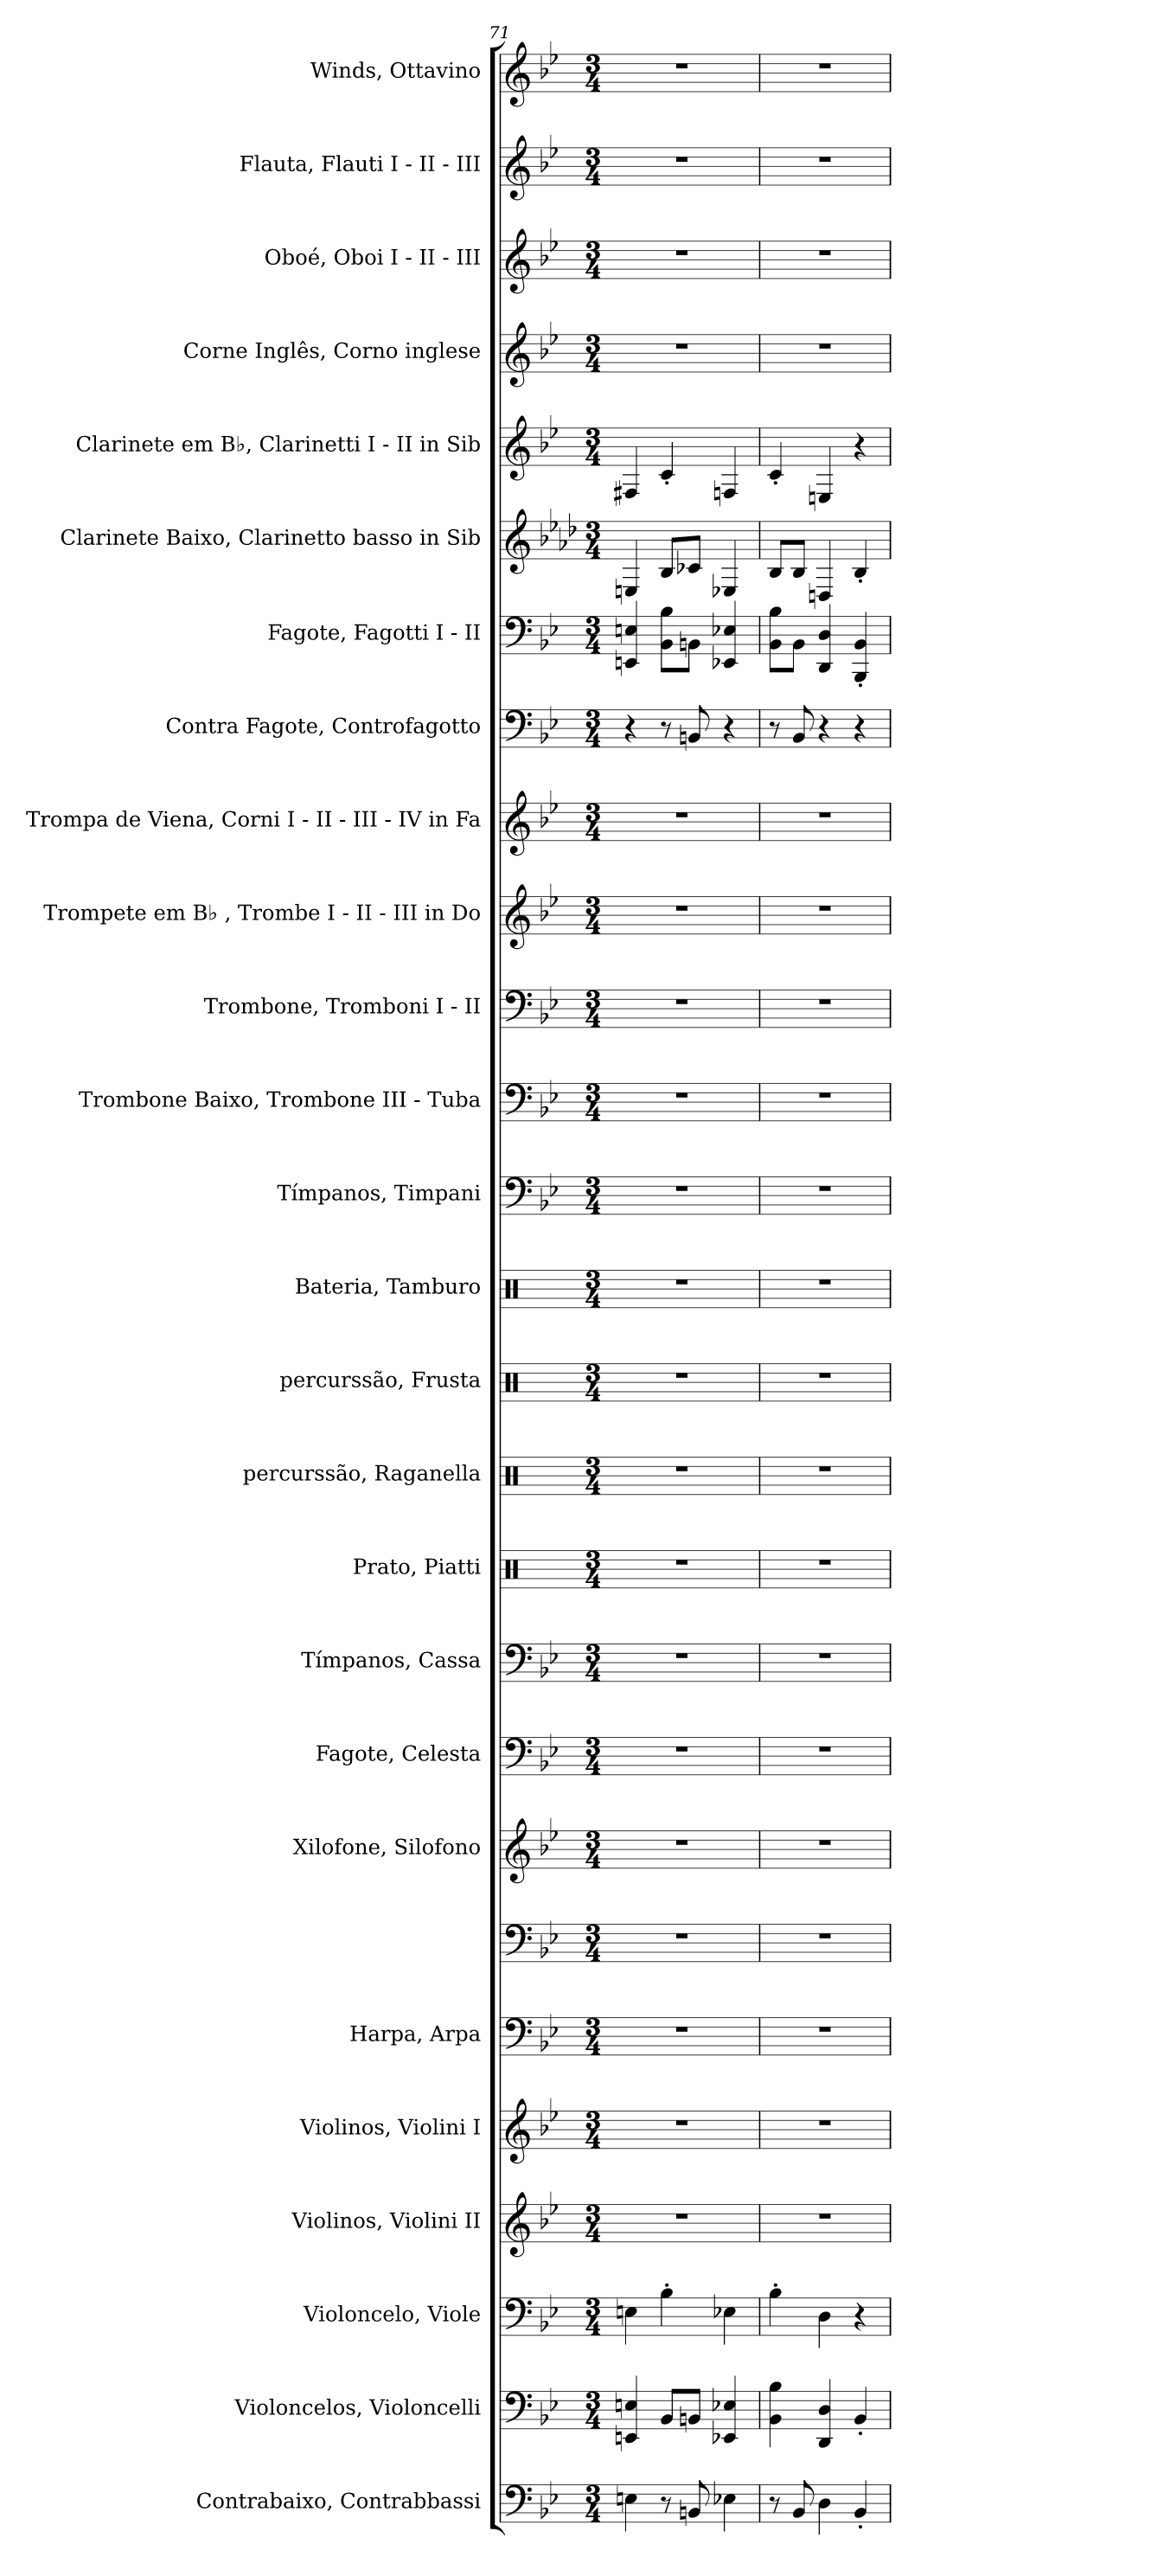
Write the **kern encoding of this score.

**kern	**kern	**kern	**kern	**kern	**kern	**kern	**kern	**kern	**kern	**kern	**kern	**kern	**kern	**kern	**kern	**kern	**kern	**kern	**kern	**kern	**kern	**kern	**kern	**kern	**kern	**kern
*part26	*part25	*part24	*part23	*part22	*part21	*part21	*part20	*part19	*part18	*part17	*part16	*part15	*part14	*part13	*part12	*part11	*part10	*part9	*part8	*part7	*part6	*part5	*part4	*part3	*part2	*part1
*staff27	*staff26	*staff25	*staff24	*staff23	*staff22	*staff21	*staff20	*staff19	*staff18	*staff17	*staff16	*staff15	*staff14	*staff13	*staff12	*staff11	*staff10	*staff9	*staff8	*staff7	*staff6	*staff5	*staff4	*staff3	*staff2	*staff1
*I"Contrabaixo, Contrabbassi	*I"Violoncelos, Violoncelli	*I"Violoncelo, Viole	*I"Violinos, Violini II	*I"Violinos, Violini I	*I"Harpa, Arpa	*	*I"Xilofone, Silofono	*I"Fagote, Celesta	*I"Tímpanos, Cassa	*I"Prato, Piatti	*I"percurssão, Raganella	*I"percurssão, Frusta	*I"Bateria, Tamburo	*I"Tímpanos, Timpani	*I"Trombone Baixo, Trombone III - Tuba	*I"Trombone, Tromboni I - II	*I"Trompete em B♭ , Trombe I - II - III in Do	*I"Trompa de Viena, Corni I - II - III - IV in Fa	*I"Contra Fagote, Controfagotto	*I"Fagote, Fagotti I - II	*I"Clarinete Baixo, Clarinetto basso in Sib	*I"Clarinete em B♭, Clarinetti I - II in Sib	*I"Corne Inglês, Corno inglese	*I"Oboé, Oboi I - II - III	*I"Flauta, Flauti I - II - III	*I"Winds, Ottavino
*I'Cb.	*I'Vcs.	*I'Vc.	*I'Vno.	*I'Vno.	*I'Hpa.	*	*I'Xil.	*I'Fg.	*	*I'Prt.	*I'Perc.	*I'Perc.	*	*I'Timp.	*I'Tbn. B.	*I'Tbn.	*I'Tp. B♭	*	*I'Ct. Fg.	*I'Fg.	*I'Cl. B.	*I'Cl. B♭	*I'C. I.	*I'Ob.	*I'Fl.	*I'Wi.
*clefF4	*clefF4	*clefF4	*clefG2	*clefG2	*clefF4	*clefF4	*clefG2	*clefF4	*clefF4	*clefX	*clefX	*clefX	*clefX	*clefF4	*clefF4	*clefF4	*clefG2	*clefG2	*clefF4	*clefF4	*clefG2	*clefG2	*clefG2	*clefG2	*clefG2	*clefG2
*ITrd7c12	*	*	*	*	*	*	*ITrd-7c-12	*	*	*	*	*	*	*	*	*	*ITrd1c2	*ITrd4c7	*ITrd7c12	*	*ITrd8c14	*ITrd1c2	*ITrd4c7	*	*	*
*k[b-e-]	*k[b-e-]	*k[b-e-]	*k[b-e-]	*k[b-e-]	*k[b-e-]	*k[b-e-]	*k[b-e-]	*k[b-e-]	*k[b-e-]	*k[]	*k[]	*k[]	*k[]	*k[b-e-]	*k[b-e-]	*k[b-e-]	*k[b-e-a-d-]	*k[b-e-a-]	*k[b-e-]	*k[b-e-]	*k[b-e-a-d-]	*k[b-e-a-d-]	*k[b-e-a-]	*k[b-e-]	*k[b-e-]	*k[b-e-]
*M3/4	*M3/4	*M3/4	*M3/4	*M3/4	*M3/4	*M3/4	*M3/4	*M3/4	*M3/4	*M3/4	*M3/4	*M3/4	*M3/4	*M3/4	*M3/4	*M3/4	*M3/4	*M3/4	*M3/4	*M3/4	*M3/4	*M3/4	*M3/4	*M3/4	*M3/4	*M3/4
*MM245	*MM245	*MM245	*MM245	*MM245	*MM245	*MM245	*MM245	*MM245	*MM245	*MM245	*MM245	*MM245	*MM245	*MM245	*MM245	*MM245	*MM245	*MM245	*MM245	*MM245	*MM245	*MM245	*MM245	*MM245	*MM245	*MM245
=71	=71	=71	=71	=71	=71	=71	=71	=71	=71	=71	=71	=71	=71	=71	=71	=71	=71	=71	=71	=71	=71	=71	=71	=71	=71	=71
4EEn\	4EEn/ 4En/	4En\	2.r	2.r	2.r	2.r	2.r	2.r	2.r	2.r	2.r	2.r	2.r	2.r	2.r	2.r	2.r	2.r	4r	4EEn/ 4En/	4EEn/	4En/	2.r	2.r	2.r	2.r
8r	8BB-/L	4B-'\	.	.	.	.	.	.	.	.	.	.	.	.	.	.	.	.	8r	8BB-\ 8B-\L	8BB-/L	4B-'/	.	.	.	.
8BBBn/	8BBn/J	.	.	.	.	.	.	.	.	.	.	.	.	.	.	.	.	.	8BBBn/	8BBn\J	8C-X/J	.	.	.	.	.
4EE-X\	4EE-X/ 4E-X/	4E-X\	.	.	.	.	.	.	.	.	.	.	.	.	.	.	.	.	4r	4EE-X/ 4E-X/	4EE-X/	4E-X/	.	.	.	.
=72	=72	=72	=72	=72	=72	=72	=72	=72	=72	=72	=72	=72	=72	=72	=72	=72	=72	=72	=72	=72	=72	=72	=72	=72	=72	=72
8r	4BB-\ 4B-\	4B-'\	2.r	2.r	2.r	2.r	2.r	2.r	2.r	2.r	2.r	2.r	2.r	2.r	2.r	2.r	2.r	2.r	8r	8BB-\ 8B-\L	8BB-/L	4B-'/	2.r	2.r	2.r	2.r
8BBB-/	.	.	.	.	.	.	.	.	.	.	.	.	.	.	.	.	.	.	8BBB-/	8BB-\J	8BB-/J	.	.	.	.	.
4DD\	4DD/ 4D/	4D\	.	.	.	.	.	.	.	.	.	.	.	.	.	.	.	.	4r	4DD/ 4D/	4DDn/	4Dn/	.	.	.	.
4BBB-'/	4BB-'/	4r	.	.	.	.	.	.	.	.	.	.	.	.	.	.	.	.	4r	4BBB-/' 4BB-/'	4BB-'/	4r	.	.	.	.
=	=	=	=	=	=	=	=	=	=	=	=	=	=	=	=	=	=	=	=	=	=	=	=	=	=	=
*-	*-	*-	*-	*-	*-	*-	*-	*-	*-	*-	*-	*-	*-	*-	*-	*-	*-	*-	*-	*-	*-	*-	*-	*-	*-	*-
